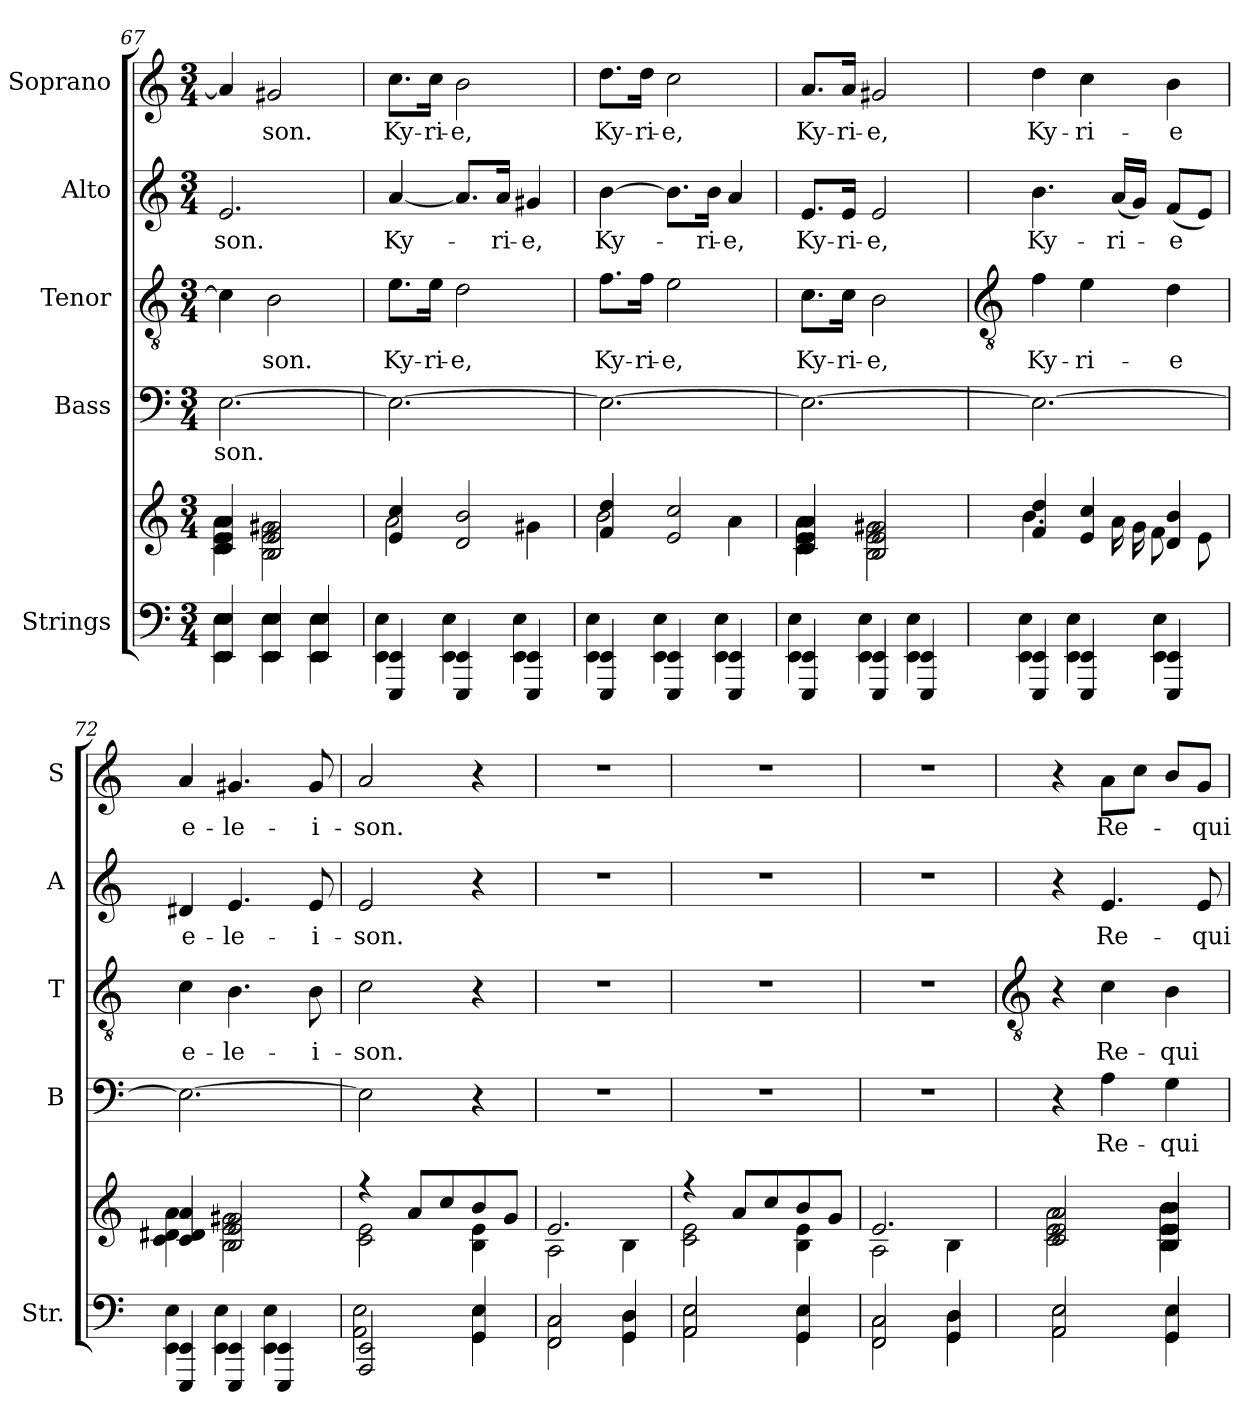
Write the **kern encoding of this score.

**kern	**kern	**kern	**text	**kern	**text	**kern	**text	**kern	**text
*part5	*part5	*part4	*part4	*part3	*part3	*part2	*part2	*part1	*part1
*staff6	*staff5	*staff4	*staff4	*staff3	*staff3	*staff2	*staff2	*staff1	*staff1
*I"Strings	*	*I"Bass	*	*I"Tenor	*	*I"Alto	*	*I"Soprano	*
*I'Str.	*	*I'B	*	*I'T	*	*I'A	*	*I'S	*
*clefF4	*clefG2	*clefF4	*	*clefGv2	*	*clefG2	*	*clefG2	*
*k[]	*k[]	*k[]	*	*k[]	*	*k[]	*	*k[]	*
*C:	*C:	*C:	*	*C:	*	*C:	*	*C:	*
*M3/4	*M3/4	*M3/4	*	*M3/4	*	*M3/4	*	*M3/4	*
=67	=67	=67	=67	=67	=67	=67	=67	=67	=67
*^	*^	*	*	*	*	*	*	*	*
!	!	!	!	!	!LO:LY:b	!	!	!	!LO:LY:b	!	!
4EE/ 4E/	4EE\ 4E\	4c/ 4e/ 4a/	4c\ 4e\ 4a\	[2.E	-son.	4c]	.	2.e	-son.	4a]	.
!	!	!	!	!	!	!	!LO:LY:b	!	!	!	!LO:LY:b
4EE/ 4E/	4EE\ 4E\	2B/ 2e/ 2g#X/	2B\ 2e\ 2g#X\	.	.	2B	-son.	.	.	2g#X	-son.
4EE/ 4E/	4EE\ 4E\	.	.	.	.	.	.	.	.	.	.
=68	=68	=68	=68	=68	=68	=68	=68	=68	=68	=68	=68
!	!	!	!	!	!	!	!LO:LY:b	!	!LO:LY:b	!	!LO:LY:b
4EEE/ 4EE/	4EE\ 4E\	4e/ 4cc/	2a\	2.E_	.	8.eL	Ky-	[4a	Ky-	8.ccL	Ky-
!	!	!	!	!	!	!	!LO:LY:b	!	!	!	!LO:LY:b
.	.	.	.	.	.	16eJ	-ri-	.	.	16ccJ	-ri-
!	!	!	!	!	!	!	!LO:LY:b	!	!	!	!LO:LY:b
4EEE/ 4EE/	4EE\ 4E\	2d/ 2b/	.	.	.	2d	-e,	8.aL]	.	2b	-e,
!	!	!	!	!	!	!	!	!	!LO:LY:b	!	!
.	.	.	.	.	.	.	.	16aJ	-ri-	.	.
!	!	!	!	!	!	!	!	!	!LO:LY:b	!	!
4EEE/ 4EE/	4EE\ 4E\	.	4g#X\	.	.	.	.	4g#X	-e,	.	.
=69	=69	=69	=69	=69	=69	=69	=69	=69	=69	=69	=69
!	!	!	!	!	!	!	!LO:LY:b	!	!LO:LY:b	!	!LO:LY:b
4EEE/ 4EE/	4EE\ 4E\	4f/ 4dd/	2b\	2.E_	.	8.fL	Ky-	[4b	Ky-	8.ddL	Ky-
!	!	!	!	!	!	!	!LO:LY:b	!	!	!	!LO:LY:b
.	.	.	.	.	.	16fJ	-ri-	.	.	16ddJ	-ri-
!	!	!	!	!	!	!	!LO:LY:b	!	!	!	!LO:LY:b
4EEE/ 4EE/	4EE\ 4E\	2e/ 2cc/	.	.	.	2e	-e,	8.bL]	.	2cc	-e,
!	!	!	!	!	!	!	!	!	!LO:LY:b	!	!
.	.	.	.	.	.	.	.	16bJ	-ri-	.	.
!	!	!	!	!	!	!	!	!	!LO:LY:b	!	!
4EEE/ 4EE/	4EE\ 4E\	.	4a\	.	.	.	.	4a	-e,	.	.
=70	=70	=70	=70	=70	=70	=70	=70	=70	=70	=70	=70
!	!	!	!	!	!	!	!LO:LY:b	!	!LO:LY:b	!	!LO:LY:b
4EEE/ 4EE/	4EE\ 4E\	4c/ 4e/ 4a/	4c\ 4e\ 4a\	2.E_	.	8.cL	Ky-	8.eL	Ky-	8.aL	Ky-
!	!	!	!	!	!	!	!LO:LY:b	!	!LO:LY:b	!	!LO:LY:b
.	.	.	.	.	.	16cJ	-ri-	16eJ	-ri-	16aJ	-ri-
!	!	!	!	!	!	!	!LO:LY:b	!	!LO:LY:b	!	!LO:LY:b
4EEE/ 4EE/	4EE\ 4E\	2B/ 2e/ 2g#X/	2B\ 2e\ 2g#X\	.	.	2B	-e,	2e	-e,	2g#X	-e,
4EEE/ 4EE/	4EE\ 4E\	.	.	.	.	.	.	.	.	.	.
!!LO:LB:g=z
=71	=71	=71	=71	=71	=71	=71	=71	=71	=71	=71	=71
*	*	*	*	*	*	*clefGv2	*	*	*	*	*
!	!	!	!	!	!	!	!LO:LY:b	!	!LO:LY:b	!	!LO:LY:b
4EEE/ 4EE/	4EE\ 4E\	4f/ 4dd/	4.b\	2.E_	.	4f	Ky-	4.b	Ky-	4dd	Ky-
!	!	!	!	!	!	!	!LO:LY:b	!	!	!	!LO:LY:b
4EEE/ 4EE/	4EE\ 4E\	4e/ 4cc/	.	.	.	4e	-ri-	.	.	4cc	-ri-
!	!	!	!	!	!	!	!	!	!LO:LY:b	!	!
.	.	.	16a\LL	.	.	.	.	(<16aLL	-ri-	.	.
.	.	.	16g\	.	.	.	.	16gJJ)	.	.	.
!	!	!	!	!	!	!	!LO:LY:b	!	!LO:LY:b	!	!LO:LY:b
4EEE/ 4EE/	4EE\ 4E\	4d/ 4b/	8f\	.	.	4d	-e	(<8fL	-e	4b	-e
.	.	.	8e\J	.	.	.	.	8eJ)	.	.	.
=72	=72	=72	=72	=72	=72	=72	=72	=72	=72	=72	=72
!	!	!	!	!	!	!	!LO:LY:b	!	!LO:LY:b	!	!LO:LY:b
4EEE/ 4EE/	4EE\ 4E\	4c/ 4d#X/ 4a/	4c\ 4d#X\ 4a\	2.E_	.	4c	e-	4d#X	e-	4a	e-
!	!	!	!	!	!	!	!LO:LY:b	!	!LO:LY:b	!	!LO:LY:b
4EEE/ 4EE/	4EE\ 4E\	2B/ 2e/ 2g#X/	2B\ 2e\ 2g#X\	.	.	4.B	-le-	4.e	-le-	4.g#X	-le-
4EEE/ 4EE/	4EE\ 4E\	.	.	.	.	.	.	.	.	.	.
!	!	!	!	!	!	!	!LO:LY:b	!	!LO:LY:b	!	!LO:LY:b
.	.	.	.	.	.	8B	-i-	8e	-i-	8g#	-i-
=73	=73	=73	=73	=73	=73	=73	=73	=73	=73	=73	=73
!	!	!	!	!	!	!	!LO:LY:b	!	!LO:LY:b	!	!LO:LY:b
2AAA/ 2EE/	2AA\ 2E\	4r	2c\ 2e\	2E]	.	2c	-son.	2e	-son.	2a	-son.
.	.	8a/L	.	.	.	.	.	.	.	.	.
.	.	8cc/	.	.	.	.	.	.	.	.	.
4GG/ 4E/	4GG\ 4E\	8b/	4B\ 4e\	4r	.	4r	.	4r	.	4r	.
.	.	8g/J	.	.	.	.	.	.	.	.	.
=74	=74	=74	=74	=74	=74	=74	=74	=74	=74	=74	=74
!	!	!	!	!LO:N:vis=1	!	!LO:N:vis=1	!	!LO:N:vis=1	!	!LO:N:vis=1	!
2FF/ 2C/	2FF\ 2C\	2.e/	2A\	2.r	.	2.r	.	2.r	.	2.r	.
4GG/ 4D/	4GG\ 4D\	.	4B\	.	.	.	.	.	.	.	.
=75	=75	=75	=75	=75	=75	=75	=75	=75	=75	=75	=75
!	!	!	!	!LO:N:vis=1	!	!LO:N:vis=1	!	!LO:N:vis=1	!	!LO:N:vis=1	!
2AA/ 2E/	2AA\ 2E\	4r	2c\ 2e\	2.r	.	2.r	.	2.r	.	2.r	.
.	.	8a/L	.	.	.	.	.	.	.	.	.
.	.	8cc/	.	.	.	.	.	.	.	.	.
4GG/ 4E/	4GG\ 4E\	8b/	4B\ 4e\	.	.	.	.	.	.	.	.
.	.	8g/J	.	.	.	.	.	.	.	.	.
=76	=76	=76	=76	=76	=76	=76	=76	=76	=76	=76	=76
!	!	!	!	!LO:N:vis=1	!	!LO:N:vis=1	!	!LO:N:vis=1	!	!LO:N:vis=1	!
2FF/ 2C/	2FF\ 2C\	2.e/	2A\	2.r	.	2.r	.	2.r	.	2.r	.
4GG/ 4D/	4GG\ 4D\	.	4B\	.	.	.	.	.	.	.	.
!!LO:LB:g=z
=77	=77	=77	=77	=77	=77	=77	=77	=77	=77	=77	=77
*	*	*	*	*	*	*clefGv2	*	*	*	*	*
2AA/ 2E/	2AA\ 2E\	2c/ 2e/ 2a/	2c\ 2e\ 2a\	4r	.	4r	.	4r	.	4r	.
!	!	!	!	!	!LO:LY:b	!	!LO:LY:b	!	!LO:LY:b	!	!LO:LY:b
.	.	.	.	4A	Re-	4c	Re-	4.e	Re-	8aL	Re-
.	.	.	.	.	.	.	.	.	.	8ccJ	.
!	!	!	!	!	!LO:LY:b	!	!LO:LY:b	!	!	!	!
4GG/ 4E/	4GG\ 4E\	4B/ 4e/ 4b/	4B\ 4e\ 4b\	4G	-qui-	4B	-qui-	.	.	8bL	.
!	!	!	!	!	!	!	!	!	!LO:LY:b	!	!LO:LY:b
.	.	.	.	.	.	.	.	8e	-qui-	8gJ	-qui-
*v	*v	*	*	*	*	*	*	*	*	*	*
*	*v	*v	*	*	*	*	*	*	*	*
=	=	=	=	=	=	=	=	=	=
*-	*-	*-	*-	*-	*-	*-	*-	*-	*-
